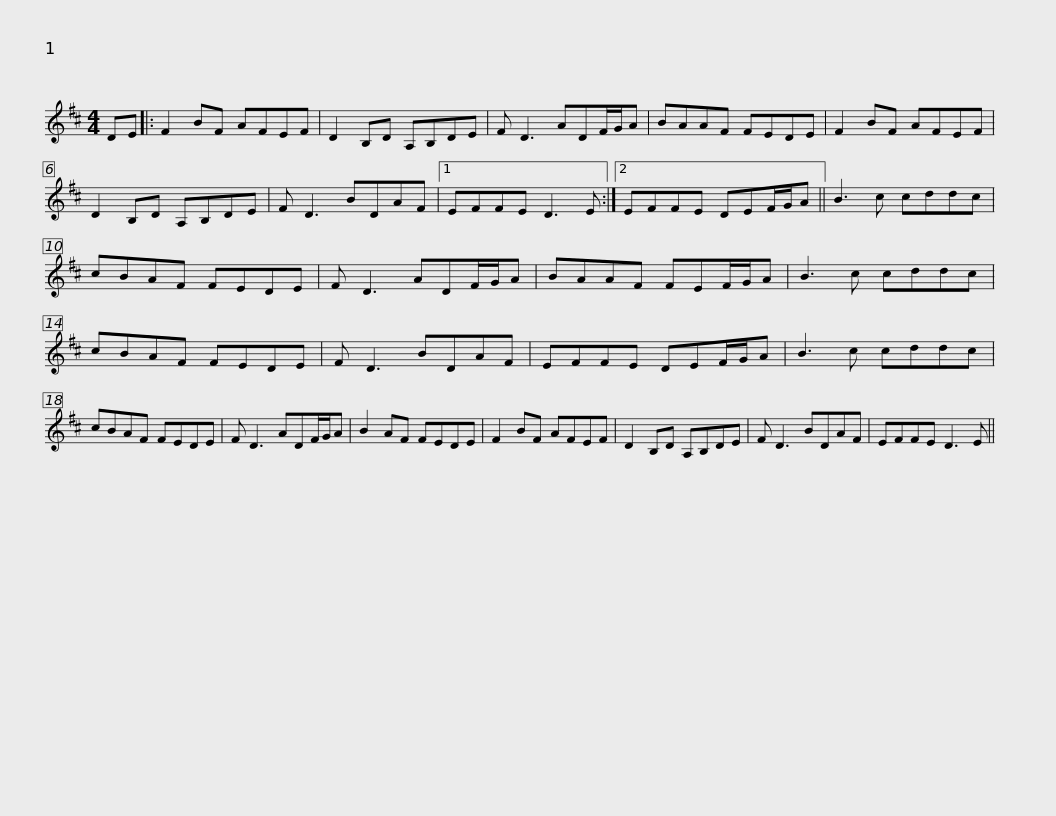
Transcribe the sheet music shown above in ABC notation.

X:1
L:1/8
M:4/4
I:linebreak $
K:D
V:1 treble
V:1
 DE |: F2 BF AFEF | D2 B,D A,B,DE | F D3 ADF/G/A | BAAF FEDE | %5
 F2 BF AFEF |$ D2 B,D A,B,DE | F D3 BDAF |1 EFFE D3 E :|2 EFFE DEF/G/A || %10
 B3 c cddc |$ cBAF FEDE | F D3 ADF/G/A | BAAF FEF/G/A | B3 c cddc | %15
 cBAF FEDE |$ F D3 BDAF | EFFE DEF/G/A | B3 c cddc | cBAF FEDE | %20
 F D3 ADF/G/A | B2 AF FEDE |$ F2 BF AFEF | D2 B,D A,B,DE | F D3 BDAF | %25
 EFFE D3 E || %26
